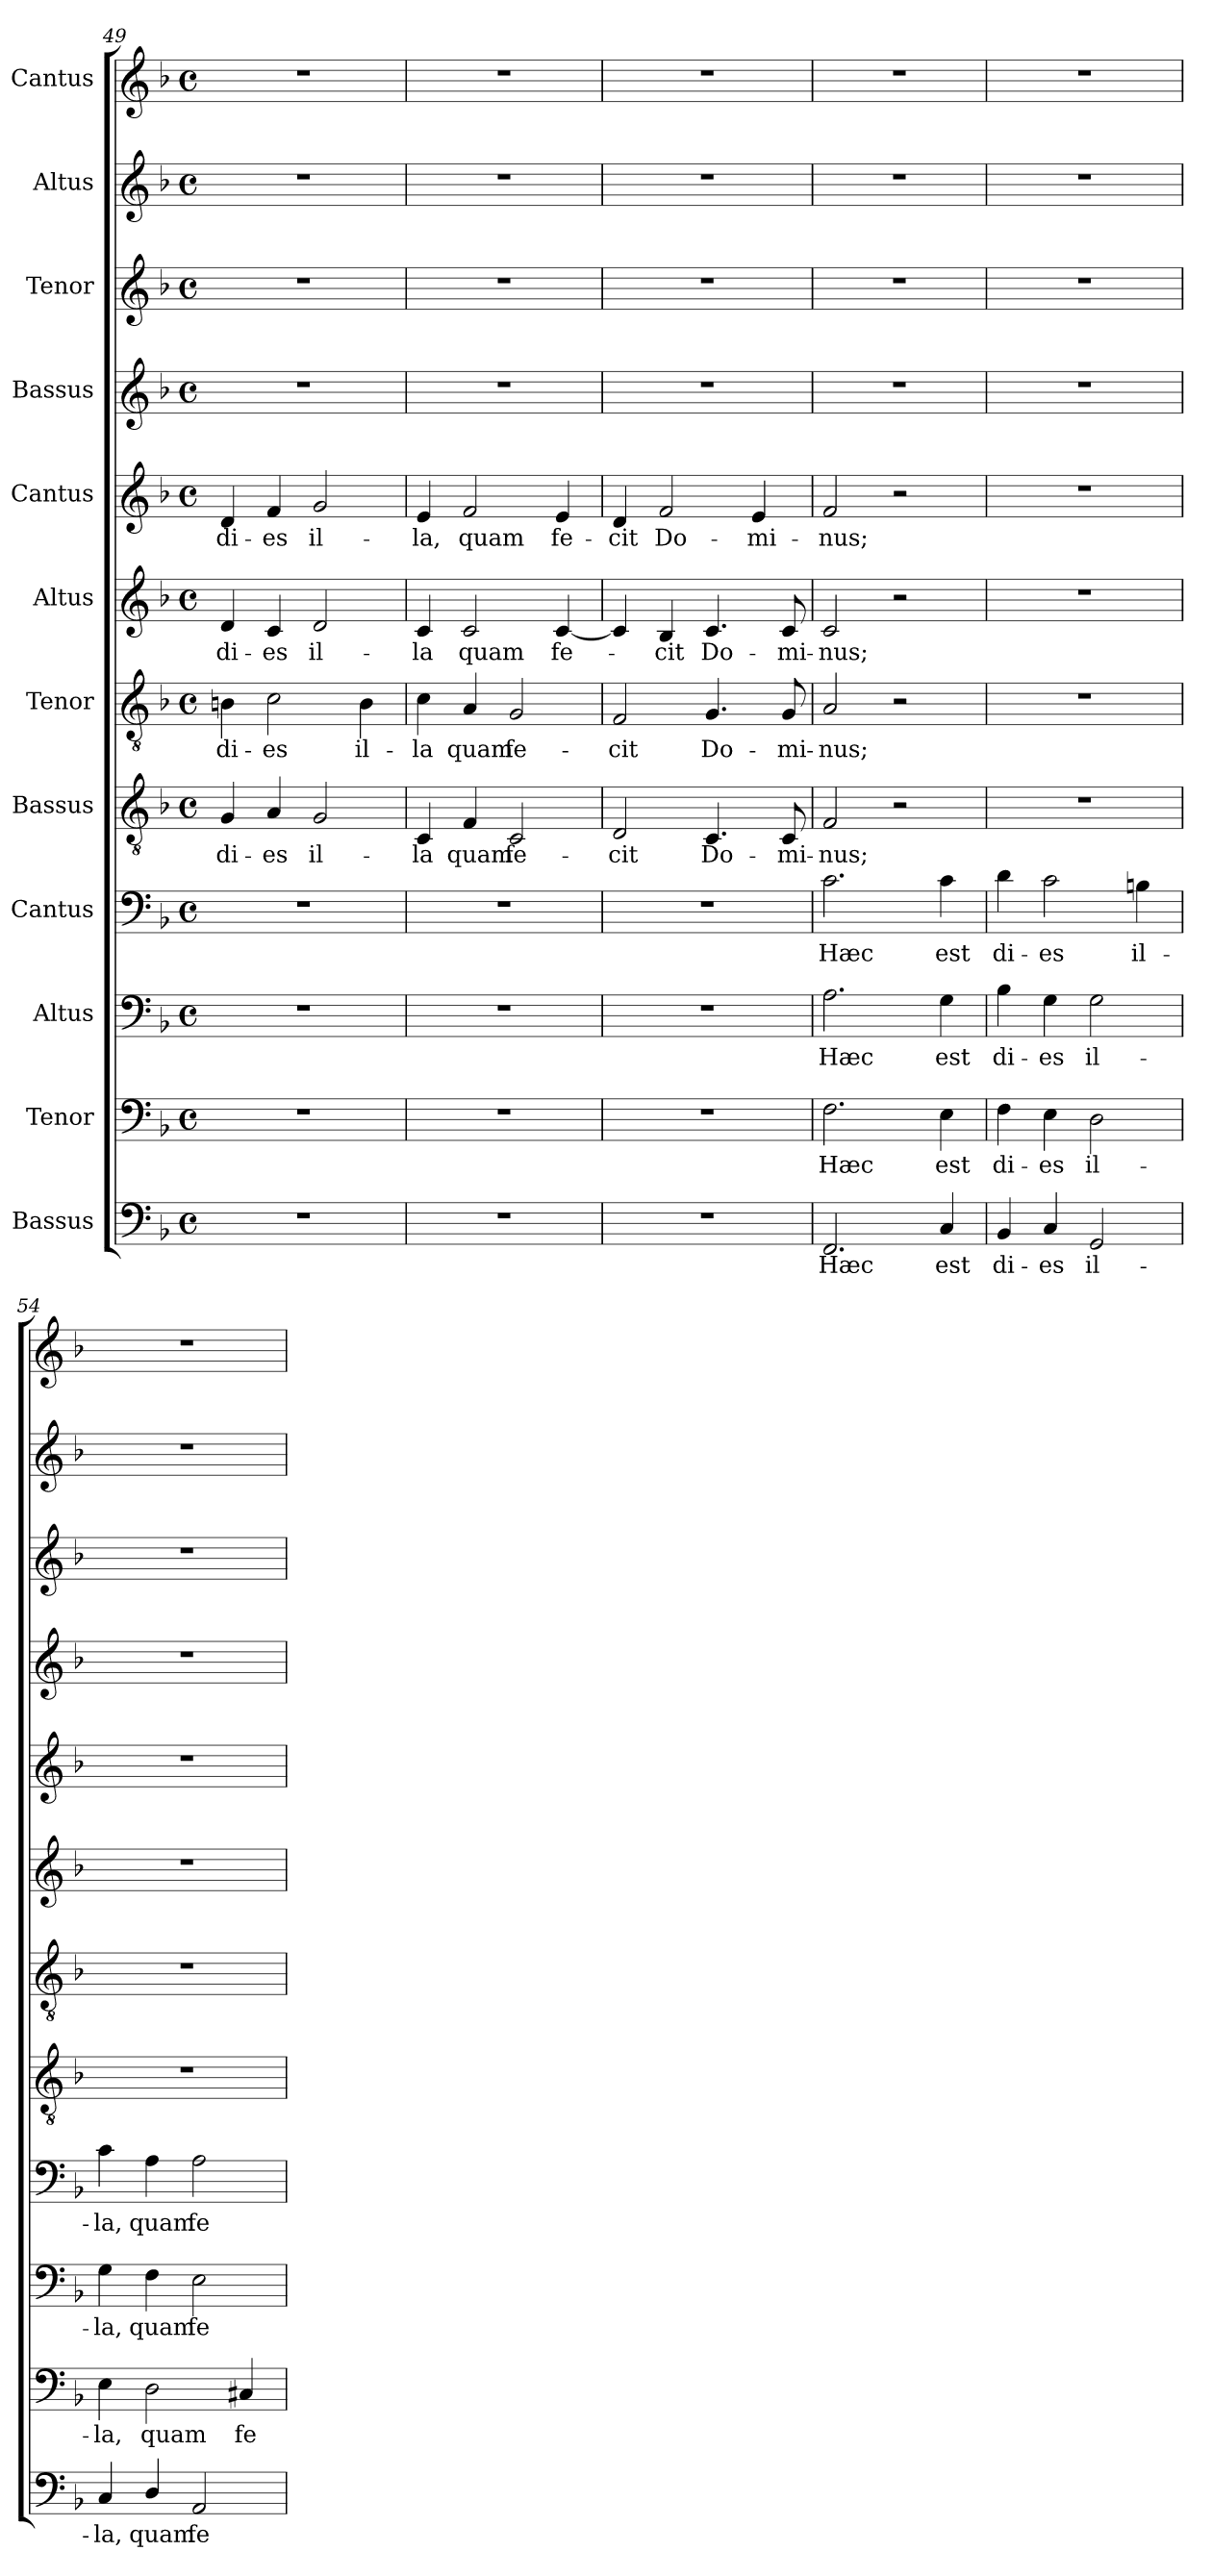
**kern	**text	**kern	**text	**kern	**text	**kern	**text	**kern	**text	**kern	**text	**kern	**text	**kern	**text	**kern	**kern	**kern	**kern
*part12	*part12	*part11	*part11	*part10	*part10	*part9	*part9	*part8	*part8	*part7	*part7	*part6	*part6	*part5	*part5	*part4	*part3	*part2	*part1
*staff12	*staff12	*staff11	*staff11	*staff10	*staff10	*staff9	*staff9	*staff8	*staff8	*staff7	*staff7	*staff6	*staff6	*staff5	*staff5	*staff4	*staff3	*staff2	*staff1
*I"Bassus	*	*I"Tenor	*	*I"Altus	*	*I"Cantus	*	*I"Bassus	*	*I"Tenor	*	*I"Altus	*	*I"Cantus	*	*I"Bassus	*I"Tenor	*I"Altus	*I"Cantus
*clefF4	*	*clefF4	*	*clefF4	*	*clefF4	*	*clefGv2	*	*clefGv2	*	*clefG2	*	*clefG2	*	*clefG2	*clefG2	*clefG2	*clefG2
*k[b-]	*	*k[b-]	*	*k[b-]	*	*k[b-]	*	*k[b-]	*	*k[b-]	*	*k[b-]	*	*k[b-]	*	*k[b-]	*k[b-]	*k[b-]	*k[b-]
*F:	*	*F:	*	*F:	*	*F:	*	*F:	*	*F:	*	*F:	*	*F:	*	*F:	*F:	*F:	*F:
*M4/4	*	*M4/4	*	*M4/4	*	*M4/4	*	*M4/4	*	*M4/4	*	*M4/4	*	*M4/4	*	*M4/4	*M4/4	*M4/4	*M4/4
*met(c)	*	*met(c)	*	*met(c)	*	*met(c)	*	*met(c)	*	*met(c)	*	*met(c)	*	*met(c)	*	*met(c)	*met(c)	*met(c)	*met(c)
=49	=49	=49	=49	=49	=49	=49	=49	=49	=49	=49	=49	=49	=49	=49	=49	=49	=49	=49	=49
!	!	!	!	!	!	!	!	!	!LO:LY:b:cj	!	!LO:LY:b:cj	!	!LO:LY:b:cj	!	!LO:LY:b:cj	!	!	!	!
1r	.	1r	.	1r	.	1r	.	4G/	di-	4Bn\	di-	4d/	di-	4d/	di-	1r	1r	1r	1r
!	!	!	!	!	!	!	!	!	!LO:LY:b:cj	!	!LO:LY:b:cj	!	!LO:LY:b:cj	!	!LO:LY:b:cj	!	!	!	!
.	.	.	.	.	.	.	.	4A/	-es	2c\	-es	4c/	-es	4f/	-es	.	.	.	.
!	!	!	!	!	!	!	!	!	!LO:LY:b:cj	!	!	!	!LO:LY:b:cj	!	!LO:LY:b:cj	!	!	!	!
.	.	.	.	.	.	.	.	2G/	il-	.	.	2d/	il-	2g/	il-	.	.	.	.
!	!	!	!	!	!	!	!	!	!	!	!LO:LY:b:cj	!	!	!	!	!	!	!	!
.	.	.	.	.	.	.	.	.	.	4B\	il-	.	.	.	.	.	.	.	.
=50	=50	=50	=50	=50	=50	=50	=50	=50	=50	=50	=50	=50	=50	=50	=50	=50	=50	=50	=50
!	!	!	!	!	!	!	!	!	!LO:LY:b:cj	!	!LO:LY:b:cj	!	!LO:LY:b:cj	!	!LO:LY:b:cj	!	!	!	!
1r	.	1r	.	1r	.	1r	.	4C/	-la	4c\	-la	4c/	-la	4e/	-la,	1r	1r	1r	1r
!	!	!	!	!	!	!	!	!	!LO:LY:b:cj	!	!LO:LY:b:cj	!	!LO:LY:b:cj	!	!LO:LY:b:cj	!	!	!	!
.	.	.	.	.	.	.	.	4F/	quam	4A/	quam	2c/	quam	2f/	quam	.	.	.	.
!	!	!	!	!	!	!	!	!	!LO:LY:b:cj	!	!LO:LY:b:cj	!	!	!	!	!	!	!	!
.	.	.	.	.	.	.	.	2C/	fe-	2G/	fe-	.	.	.	.	.	.	.	.
!	!	!	!	!	!	!	!	!	!	!	!	!	!LO:LY:b:cj	!	!LO:LY:b:cj	!	!	!	!
.	.	.	.	.	.	.	.	.	.	.	.	[<4c/	fe-	4e/	fe-	.	.	.	.
=51	=51	=51	=51	=51	=51	=51	=51	=51	=51	=51	=51	=51	=51	=51	=51	=51	=51	=51	=51
!	!	!	!	!	!	!	!	!	!LO:LY:b:cj	!	!LO:LY:b:cj	!	!	!	!LO:LY:b:cj	!	!	!	!
1r	.	1r	.	1r	.	1r	.	2D/	-cit	2F/	-cit	4c/]	.	4d/	-cit	1r	1r	1r	1r
!	!	!	!	!	!	!	!	!	!	!	!	!	!LO:LY:b:cj	!	!LO:LY:b:cj	!	!	!	!
.	.	.	.	.	.	.	.	.	.	.	.	4B-/	-cit	2f/	Do-	.	.	.	.
!	!	!	!	!	!	!	!	!	!LO:LY:b:cj	!	!LO:LY:b:cj	!	!LO:LY:b:cj	!	!	!	!	!	!
.	.	.	.	.	.	.	.	4.C/	Do-	4.G/	Do-	4.c/	Do-	.	.	.	.	.	.
!	!	!	!	!	!	!	!	!	!	!	!	!	!	!	!LO:LY:b:cj	!	!	!	!
.	.	.	.	.	.	.	.	.	.	.	.	.	.	4e/	-mi-	.	.	.	.
!	!	!	!	!	!	!	!	!	!LO:LY:b:cj	!	!LO:LY:b:cj	!	!LO:LY:b:cj	!	!	!	!	!	!
.	.	.	.	.	.	.	.	8C/	-mi-	8G/	-mi-	8c/	-mi-	.	.	.	.	.	.
!!LO:PB:g=z
=52	=52	=52	=52	=52	=52	=52	=52	=52	=52	=52	=52	=52	=52	=52	=52	=52	=52	=52	=52
!	!LO:LY:b:cj	!	!LO:LY:b:cj	!	!LO:LY:b:cj	!	!LO:LY:b:cj	!	!LO:LY:b:cj	!	!LO:LY:b:cj	!	!LO:LY:b:cj	!	!LO:LY:b:cj	!	!	!	!
2.FF/	Hæc	2.F\	Hæc	2.A\	Hæc	2.c\	Hæc	2F/	-nus;	2A/	-nus;	2c/	-nus;	2f/	-nus;	1r	1r	1r	1r
.	.	.	.	.	.	.	.	2r	.	2r	.	2r	.	2r	.	.	.	.	.
!	!LO:LY:b:cj	!	!LO:LY:b:cj	!	!LO:LY:b:cj	!	!LO:LY:b:cj	!	!	!	!	!	!	!	!	!	!	!	!
4C/	est	4E\	est	4G\	est	4c\	est	.	.	.	.	.	.	.	.	.	.	.	.
=53	=53	=53	=53	=53	=53	=53	=53	=53	=53	=53	=53	=53	=53	=53	=53	=53	=53	=53	=53
!	!LO:LY:b:cj	!	!LO:LY:b:cj	!	!LO:LY:b:cj	!	!LO:LY:b:cj	!	!	!	!	!	!	!	!	!	!	!	!
4BB-/	di-	4F\	di-	4B-\	di-	4d\	di-	1r	.	1r	.	1r	.	1r	.	1r	1r	1r	1r
!	!LO:LY:b:cj	!	!LO:LY:b:cj	!	!LO:LY:b:cj	!	!LO:LY:b:cj	!	!	!	!	!	!	!	!	!	!	!	!
4C/	-es	4E\	-es	4G\	-es	2c\	-es	.	.	.	.	.	.	.	.	.	.	.	.
!	!LO:LY:b:cj	!	!LO:LY:b:cj	!	!LO:LY:b:cj	!	!	!	!	!	!	!	!	!	!	!	!	!	!
2GG/	il-	2D\	il-	2G\	il-	.	.	.	.	.	.	.	.	.	.	.	.	.	.
!	!	!	!	!	!	!	!LO:LY:b:cj	!	!	!	!	!	!	!	!	!	!	!	!
.	.	.	.	.	.	4Bn\	il-	.	.	.	.	.	.	.	.	.	.	.	.
=54	=54	=54	=54	=54	=54	=54	=54	=54	=54	=54	=54	=54	=54	=54	=54	=54	=54	=54	=54
!	!LO:LY:b:cj	!	!LO:LY:b:cj	!	!LO:LY:b:cj	!	!LO:LY:b:cj	!	!	!	!	!	!	!	!	!	!	!	!
4C/	-la,	4E\	-la,	4G\	-la,	4c\	-la,	1r	.	1r	.	1r	.	1r	.	1r	1r	1r	1r
!	!LO:LY:b:cj	!	!LO:LY:b:cj	!	!LO:LY:b:cj	!	!LO:LY:b:cj	!	!	!	!	!	!	!	!	!	!	!	!
4D/	quam	2D\	quam	4F\	quam	4A\	quam	.	.	.	.	.	.	.	.	.	.	.	.
!	!LO:LY:b:cj	!	!	!	!LO:LY:b:cj	!	!LO:LY:b:cj	!	!	!	!	!	!	!	!	!	!	!	!
2AA/	fe-	.	.	2E\	fe-	2A\	fe-	.	.	.	.	.	.	.	.	.	.	.	.
!	!	!	!LO:LY:b:cj	!	!	!	!	!	!	!	!	!	!	!	!	!	!	!	!
.	.	4C#X/	fe-	.	.	.	.	.	.	.	.	.	.	.	.	.	.	.	.
=	=	=	=	=	=	=	=	=	=	=	=	=	=	=	=	=	=	=	=
*-	*-	*-	*-	*-	*-	*-	*-	*-	*-	*-	*-	*-	*-	*-	*-	*-	*-	*-	*-
